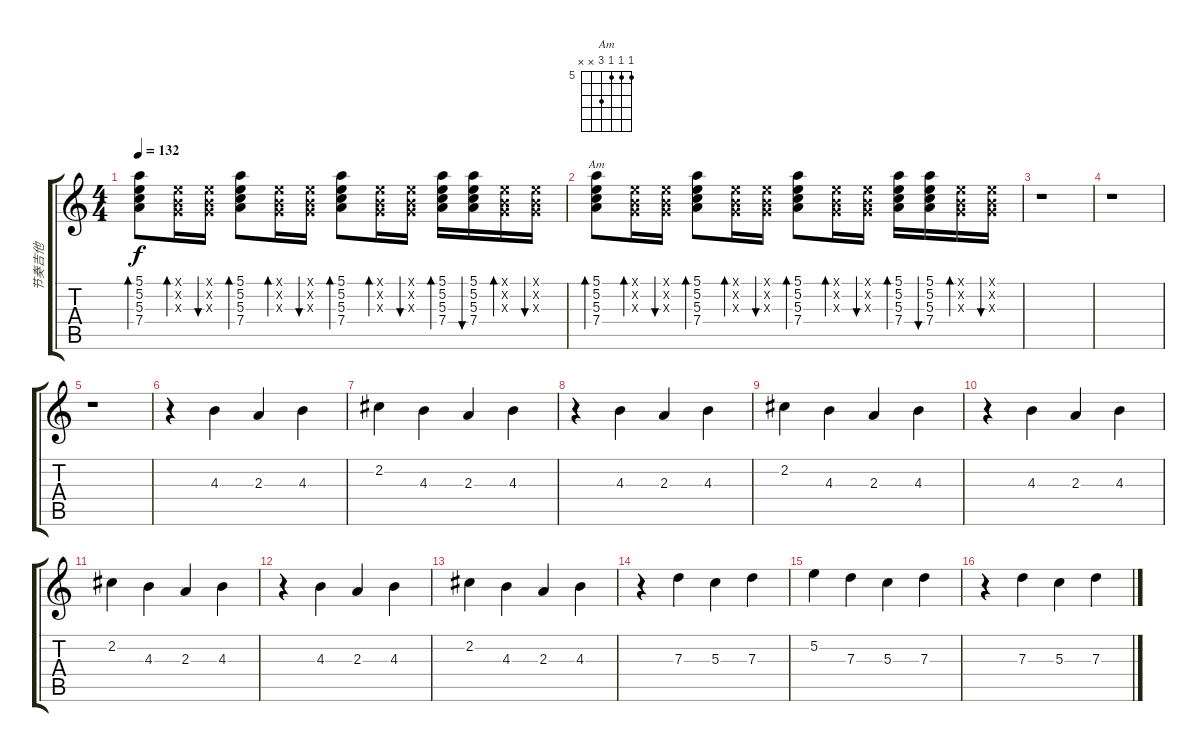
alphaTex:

\track ("节奏吉他" "节奏吉他") {instrument electricguitarclean}
\staff {score tabs}
\tuning (E4 B3 G3 D3 A2 E2) {hide}
\chord ("Am" 5 5 5 7 x x) {firstfret 5}
\ts (4 4)
\tempo 132
\clef g2
\ks c
(5.1 5.2 5.3 7.4).8{bd 60 dy f} (0.1{x} 0.2{x} 0.3{x}).16{bd 60} (0.1{x} 0.2{x} 0.3{x}).16{bu 60} (5.1 5.2 5.3 7.4).8{bd 60} (0.1{x} 0.2{x} 0.3{x}).16{bd 60} (0.1{x} 0.2{x} 0.3{x}).16{bu 60} (5.1 5.2 5.3 7.4).8{bd 60} (0.1{x} 0.2{x} 0.3{x}).16{bd 60} (0.1{x} 0.2{x} 0.3{x}).16{bu 60} (5.1 5.2 5.3 7.4).16{bd 60} (5.1 5.2 5.3 7.4).16{bu 60} (0.1{x} 0.2{x} 0.3{x}).16{bd 60} (0.1{x} 0.2{x} 0.3{x}).16{bu 60} |
(5.1 5.2 5.3 7.4).8{bd 60 ch "Am"} (0.1{x} 0.2{x} 0.3{x}).16{bd 60} (0.1{x} 0.2{x} 0.3{x}).16{bu 60} (5.1 5.2 5.3 7.4).8{bd 60} (0.1{x} 0.2{x} 0.3{x}).16{bd 60} (0.1{x} 0.2{x} 0.3{x}).16{bu 60} (5.1 5.2 5.3 7.4).8{bd 60} (0.1{x} 0.2{x} 0.3{x}).16{bd 60} (0.1{x} 0.2{x} 0.3{x}).16{bu 60} (5.1 5.2 5.3 7.4).16{bd 60} (5.1 5.2 5.3 7.4).16{bu 60} (0.1{x} 0.2{x} 0.3{x}).16{bd 60} (0.1{x} 0.2{x} 0.3{x}).16{bu 60} |
r.1 |
r.1 |
r.1 |
r.4 4.3.4 2.3.4 4.3.4 |
2.2.4 4.3.4 2.3.4 4.3.4 |
r.4 4.3.4 2.3.4 4.3.4 |
2.2.4 4.3.4 2.3.4 4.3.4 |
r.4 4.3.4 2.3.4 4.3.4 |
2.2.4 4.3.4 2.3.4 4.3.4 |
r.4 4.3.4 2.3.4 4.3.4 |
2.2.4 4.3.4 2.3.4 4.3.4 |
r.4 7.3.4 5.3.4 7.3.4 |
5.2.4 7.3.4 5.3.4 7.3.4 |
r.4 7.3.4 5.3.4 7.3.4
